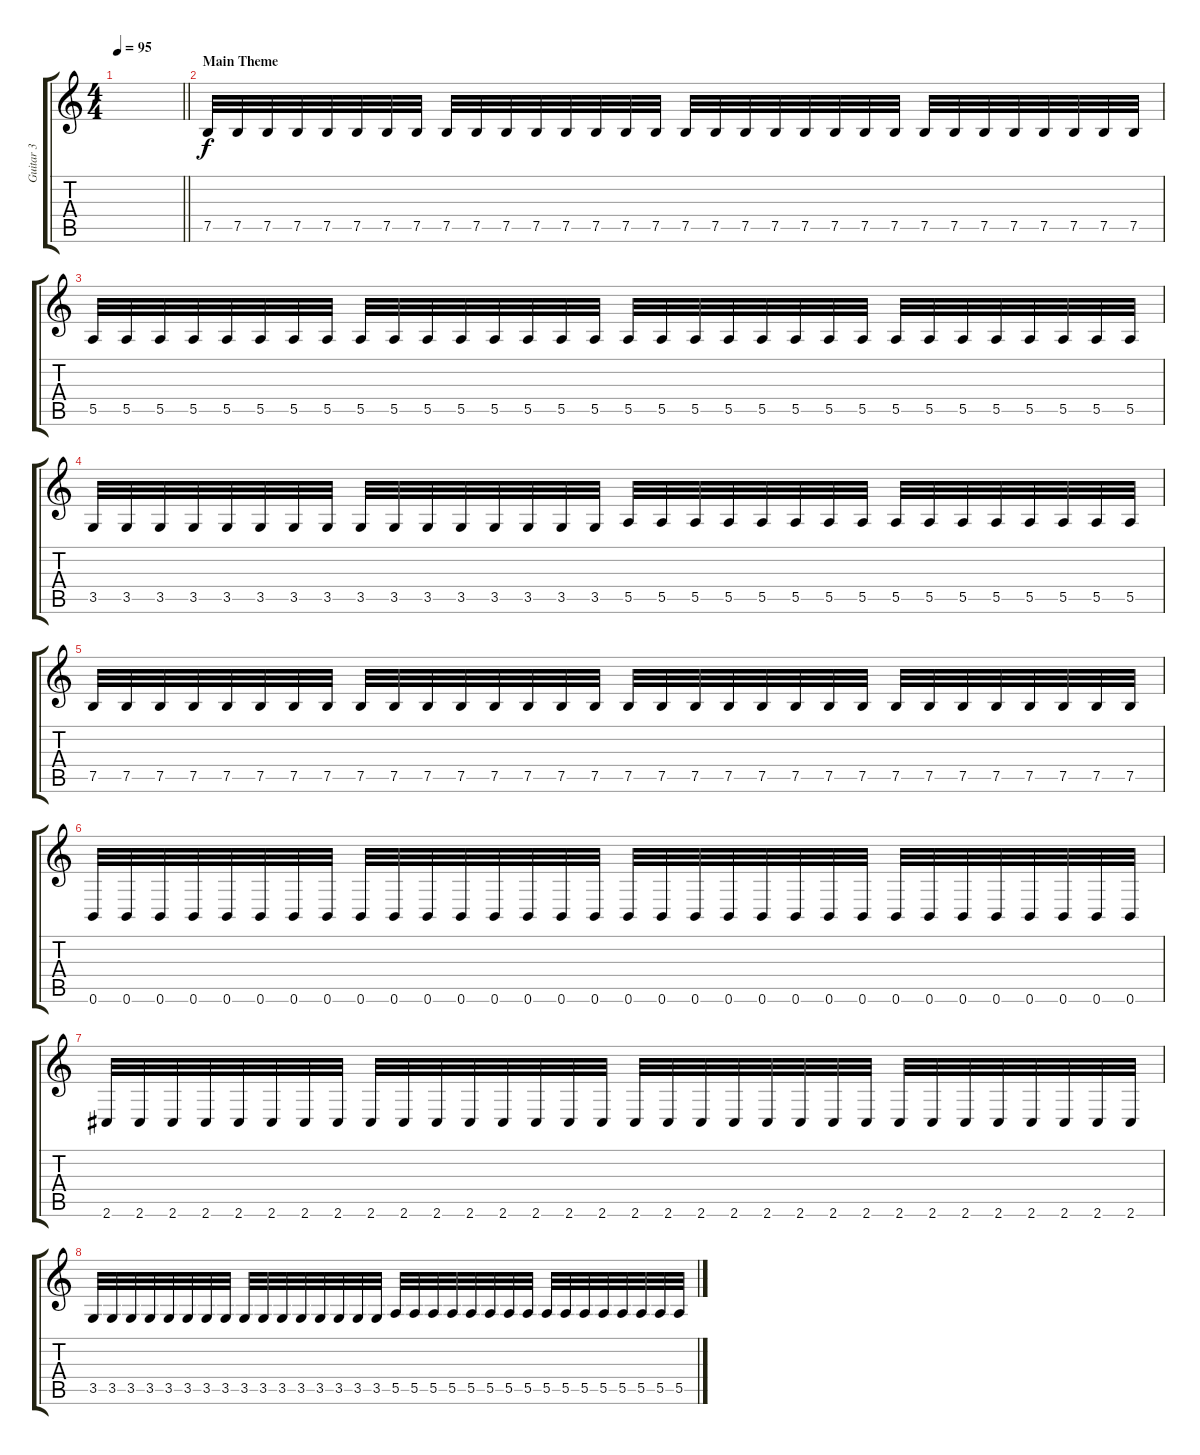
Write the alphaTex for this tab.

\track ("Guitar 3" "Guitar 3") {instrument distortionguitar}
\staff {score tabs}
\tuning (B3 Gb3 D3 A2 E2 B1) {hide}
\ts (4 4)
\tempo 95
\clef g2
\barLineRight lightlight
\ks c
|
\section ("" "Main Theme")
7.5.32 7.5.32 7.5.32 7.5.32 7.5.32 7.5.32 7.5.32 7.5.32 7.5.32 7.5.32 7.5.32 7.5.32 7.5.32 7.5.32 7.5.32 7.5.32 7.5.32 7.5.32 7.5.32 7.5.32 7.5.32 7.5.32 7.5.32 7.5.32 7.5.32 7.5.32 7.5.32 7.5.32 7.5.32 7.5.32 7.5.32 7.5.32 |
5.5.32 5.5.32 5.5.32 5.5.32 5.5.32 5.5.32 5.5.32 5.5.32 5.5.32 5.5.32 5.5.32 5.5.32 5.5.32 5.5.32 5.5.32 5.5.32 5.5.32 5.5.32 5.5.32 5.5.32 5.5.32 5.5.32 5.5.32 5.5.32 5.5.32 5.5.32 5.5.32 5.5.32 5.5.32 5.5.32 5.5.32 5.5.32 |
3.5.32 3.5.32 3.5.32 3.5.32 3.5.32 3.5.32 3.5.32 3.5.32 3.5.32 3.5.32 3.5.32 3.5.32 3.5.32 3.5.32 3.5.32 3.5.32 5.5.32 5.5.32 5.5.32 5.5.32 5.5.32 5.5.32 5.5.32 5.5.32 5.5.32 5.5.32 5.5.32 5.5.32 5.5.32 5.5.32 5.5.32 5.5.32 |
7.5.32 7.5.32 7.5.32 7.5.32 7.5.32 7.5.32 7.5.32 7.5.32 7.5.32 7.5.32 7.5.32 7.5.32 7.5.32 7.5.32 7.5.32 7.5.32 7.5.32 7.5.32 7.5.32 7.5.32 7.5.32 7.5.32 7.5.32 7.5.32 7.5.32 7.5.32 7.5.32 7.5.32 7.5.32 7.5.32 7.5.32 7.5.32 |
0.6.32 0.6.32 0.6.32 0.6.32 0.6.32 0.6.32 0.6.32 0.6.32 0.6.32 0.6.32 0.6.32 0.6.32 0.6.32 0.6.32 0.6.32 0.6.32 0.6.32 0.6.32 0.6.32 0.6.32 0.6.32 0.6.32 0.6.32 0.6.32 0.6.32 0.6.32 0.6.32 0.6.32 0.6.32 0.6.32 0.6.32 0.6.32 |
2.6.32 2.6.32 2.6.32 2.6.32 2.6.32 2.6.32 2.6.32 2.6.32 2.6.32 2.6.32 2.6.32 2.6.32 2.6.32 2.6.32 2.6.32 2.6.32 2.6.32 2.6.32 2.6.32 2.6.32 2.6.32 2.6.32 2.6.32 2.6.32 2.6.32 2.6.32 2.6.32 2.6.32 2.6.32 2.6.32 2.6.32 2.6.32 |
3.5.32 3.5.32 3.5.32 3.5.32 3.5.32 3.5.32 3.5.32 3.5.32 3.5.32 3.5.32 3.5.32 3.5.32 3.5.32 3.5.32 3.5.32 3.5.32 5.5.32 5.5.32 5.5.32 5.5.32 5.5.32 5.5.32 5.5.32 5.5.32 5.5.32 5.5.32 5.5.32 5.5.32 5.5.32 5.5.32 5.5.32 5.5.32
